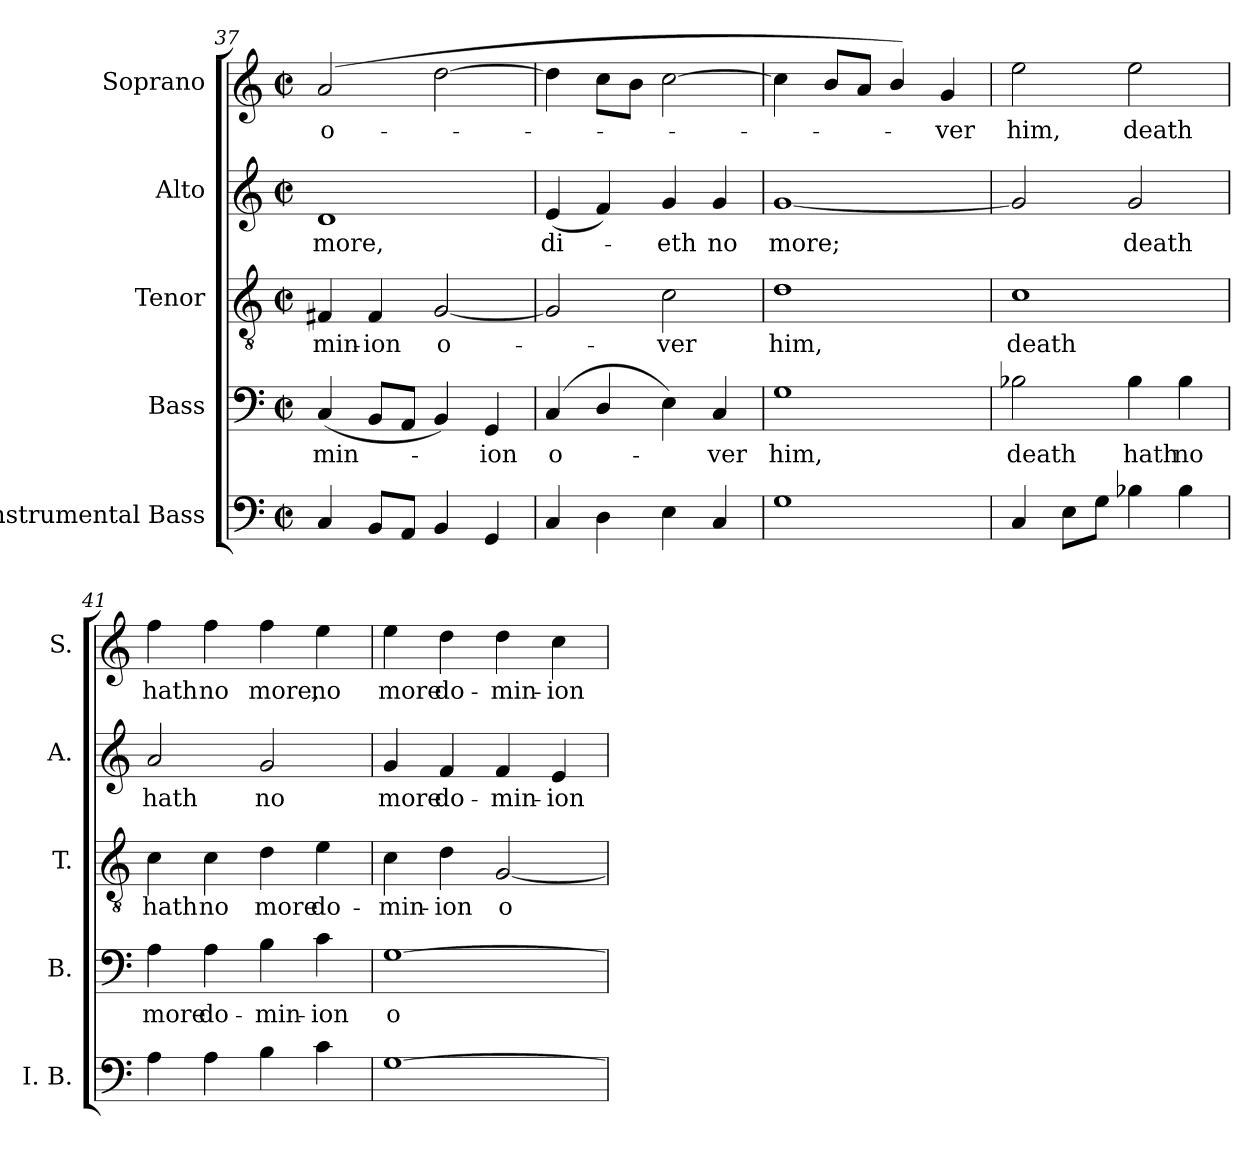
**kern	**kern	**text	**kern	**text	**kern	**text	**kern	**text
*part5	*part4	*part4	*part3	*part3	*part2	*part2	*part1	*part1
*staff5	*staff4	*staff4	*staff3	*staff3	*staff2	*staff2	*staff1	*staff1
*I"Instrumental Bass	*I"Bass	*	*I"Tenor	*	*I"Alto	*	*I"Soprano	*
*I'I. B.	*I'B.	*	*I'T.	*	*I'A.	*	*I'S.	*
*clefF4	*clefF4	*	*clefGv2	*	*clefG2	*	*clefG2	*
*	*	*	*ITrd7c12	*	*	*	*	*
*k[]	*k[]	*	*k[]	*	*k[]	*	*k[]	*
*C:	*C:	*	*C:	*	*C:	*	*C:	*
*M2/2	*M2/2	*	*M2/2	*	*M2/2	*	*M2/2	*
*met(c|)	*met(c|)	*	*met(c|)	*	*met(c|)	*	*met(c|)	*
=37	=37	=37	=37	=37	=37	=37	=37	=37
!	!	!LO:LY:b:color=#000000	!	!	!	!	!	!
!	!	!	!	!LO:LY:b:color=#000000	!	!	!	!
!	!	!	!	!	!	!LO:LY:b:color=#000000	!	!
!	!	!	!	!	!	!	!	!LO:LY:b:color=#000000
4Ci/	(4Ci/	-min-	4FF#Xi/	-min-	1di	more,	(2ai/	o-
!	!	!	!	!LO:LY:b:color=#000000	!	!	!	!
8BBi/L	8BBi/L	.	4FF#i/	-ion	.	.	.	.
8AAi/J	8AAi/J	.	.	.	.	.	.	.
!	!	!	!	!LO:LY:b:color=#000000	!	!	!	!
4BBi/	4BBi/)	.	[2GGi/	o-	.	.	[2ddi\	.
!	!	!LO:LY:b:color=#000000	!	!	!	!	!	!
4GGi/	4GGi/	-ion	.	.	.	.	.	.
=38	=38	=38	=38	=38	=38	=38	=38	=38
!	!	!LO:LY:b:color=#000000	!	!	!	!	!	!
!	!	!	!	!	!	!LO:LY:b:color=#000000	!	!
4Ci/	(4Ci/	o-	2GGi/]	.	(4ei/	di-	4ddi\]	.
4Di\	4Di/	.	.	.	4fi/)	.	8cci\L	.
.	.	.	.	.	.	.	8bi\J	.
!	!	!	!	!LO:LY:b:color=#000000	!	!	!	!
!	!	!	!	!	!	!LO:LY:b:color=#000000	!	!
4Ei\	4Ei\)	.	2Ci\	-ver	4gi/	-eth	[2cci\	.
!	!	!LO:LY:b:color=#000000	!	!	!	!	!	!
!	!	!	!	!	!	!LO:LY:b:color=#000000	!	!
4Ci/	4Ci/	-ver	.	.	4gi/	no	.	.
=39	=39	=39	=39	=39	=39	=39	=39	=39
!	!	!LO:LY:b:color=#000000	!	!	!	!	!	!
!	!	!	!	!LO:LY:b:color=#000000	!	!	!	!
!	!	!	!	!	!	!LO:LY:b:color=#000000	!	!
1Gi	1Gi	him,	1Di	him,	[1gi	more;	4cci\]	.
.	.	.	.	.	.	.	8bi/L	.
.	.	.	.	.	.	.	8ai/J	.
.	.	.	.	.	.	.	4bi/)	.
!	!	!	!	!	!	!	!	!LO:LY:b:color=#000000
.	.	.	.	.	.	.	4gi/	-ver
=40	=40	=40	=40	=40	=40	=40	=40	=40
!	!	!LO:LY:b:color=#000000	!	!	!	!	!	!
!	!	!	!	!LO:LY:b:color=#000000	!	!	!	!
!	!	!	!	!	!	!	!	!LO:LY:b:color=#000000
4Ci/	2B-Xi\	death	1Ci	death	2gi/]	.	2eei\	him,
8Ei\L	.	.	.	.	.	.	.	.
8Gi\J	.	.	.	.	.	.	.	.
!	!	!LO:LY:b:color=#000000	!	!	!	!	!	!
!	!	!	!	!	!	!LO:LY:b:color=#000000	!	!
!	!	!	!	!	!	!	!	!LO:LY:b:color=#000000
4B-Xi\	4B-i\	hath	.	.	2gi/	death	2eei\	death
!	!	!LO:LY:b:color=#000000	!	!	!	!	!	!
4B-i\	4B-i\	no	.	.	.	.	.	.
=41	=41	=41	=41	=41	=41	=41	=41	=41
!	!	!LO:LY:b:color=#000000	!	!	!	!	!	!
!	!	!	!	!LO:LY:b:color=#000000	!	!	!	!
!	!	!	!	!	!	!LO:LY:b:color=#000000	!	!
!	!	!	!	!	!	!	!	!LO:LY:b:color=#000000
4Ai\	4Ai\	more	4Ci\	hath	2ai/	hath	4ffi\	hath
!	!	!LO:LY:b:color=#000000	!	!	!	!	!	!
!	!	!	!	!LO:LY:b:color=#000000	!	!	!	!
!	!	!	!	!	!	!	!	!LO:LY:b:color=#000000
4Ai\	4Ai\	do-	4Ci\	no	.	.	4ffi\	no
!	!	!LO:LY:b:color=#000000	!	!	!	!	!	!
!	!	!	!	!LO:LY:b:color=#000000	!	!	!	!
!	!	!	!	!	!	!LO:LY:b:color=#000000	!	!
!	!	!	!	!	!	!	!	!LO:LY:b:color=#000000
4Bi\	4Bi\	-min-	4Di\	more	2gi/	no	4ffi\	more,
!	!	!LO:LY:b:color=#000000	!	!	!	!	!	!
!	!	!	!	!LO:LY:b:color=#000000	!	!	!	!
!	!	!	!	!	!	!	!	!LO:LY:b:color=#000000
4ci\	4ci\	-ion	4Ei\	do-	.	.	4eei\	no
=42	=42	=42	=42	=42	=42	=42	=42	=42
!	!	!LO:LY:b:color=#000000	!	!	!	!	!	!
!	!	!	!	!LO:LY:b:color=#000000	!	!	!	!
!	!	!	!	!	!	!LO:LY:b:color=#000000	!	!
!	!	!	!	!	!	!	!	!LO:LY:b:color=#000000
[1Gi	[1Gi	o-	4Ci\	-min-	4gi/	more	4eei\	more
!	!	!	!	!LO:LY:b:color=#000000	!	!	!	!
!	!	!	!	!	!	!LO:LY:b:color=#000000	!	!
!	!	!	!	!	!	!	!	!LO:LY:b:color=#000000
.	.	.	4Di\	-ion	4fi/	do-	4ddi\	do-
!	!	!	!	!LO:LY:b:color=#000000	!	!	!	!
!	!	!	!	!	!	!LO:LY:b:color=#000000	!	!
!	!	!	!	!	!	!	!	!LO:LY:b:color=#000000
.	.	.	[2GGi/	o-	4fi/	-min-	4ddi\	-min-
!	!	!	!	!	!	!LO:LY:b:color=#000000	!	!
!	!	!	!	!	!	!	!	!LO:LY:b:color=#000000
.	.	.	.	.	4ei/	-ion	4cci\	-ion
=	=	=	=	=	=	=	=	=
*-	*-	*-	*-	*-	*-	*-	*-	*-
